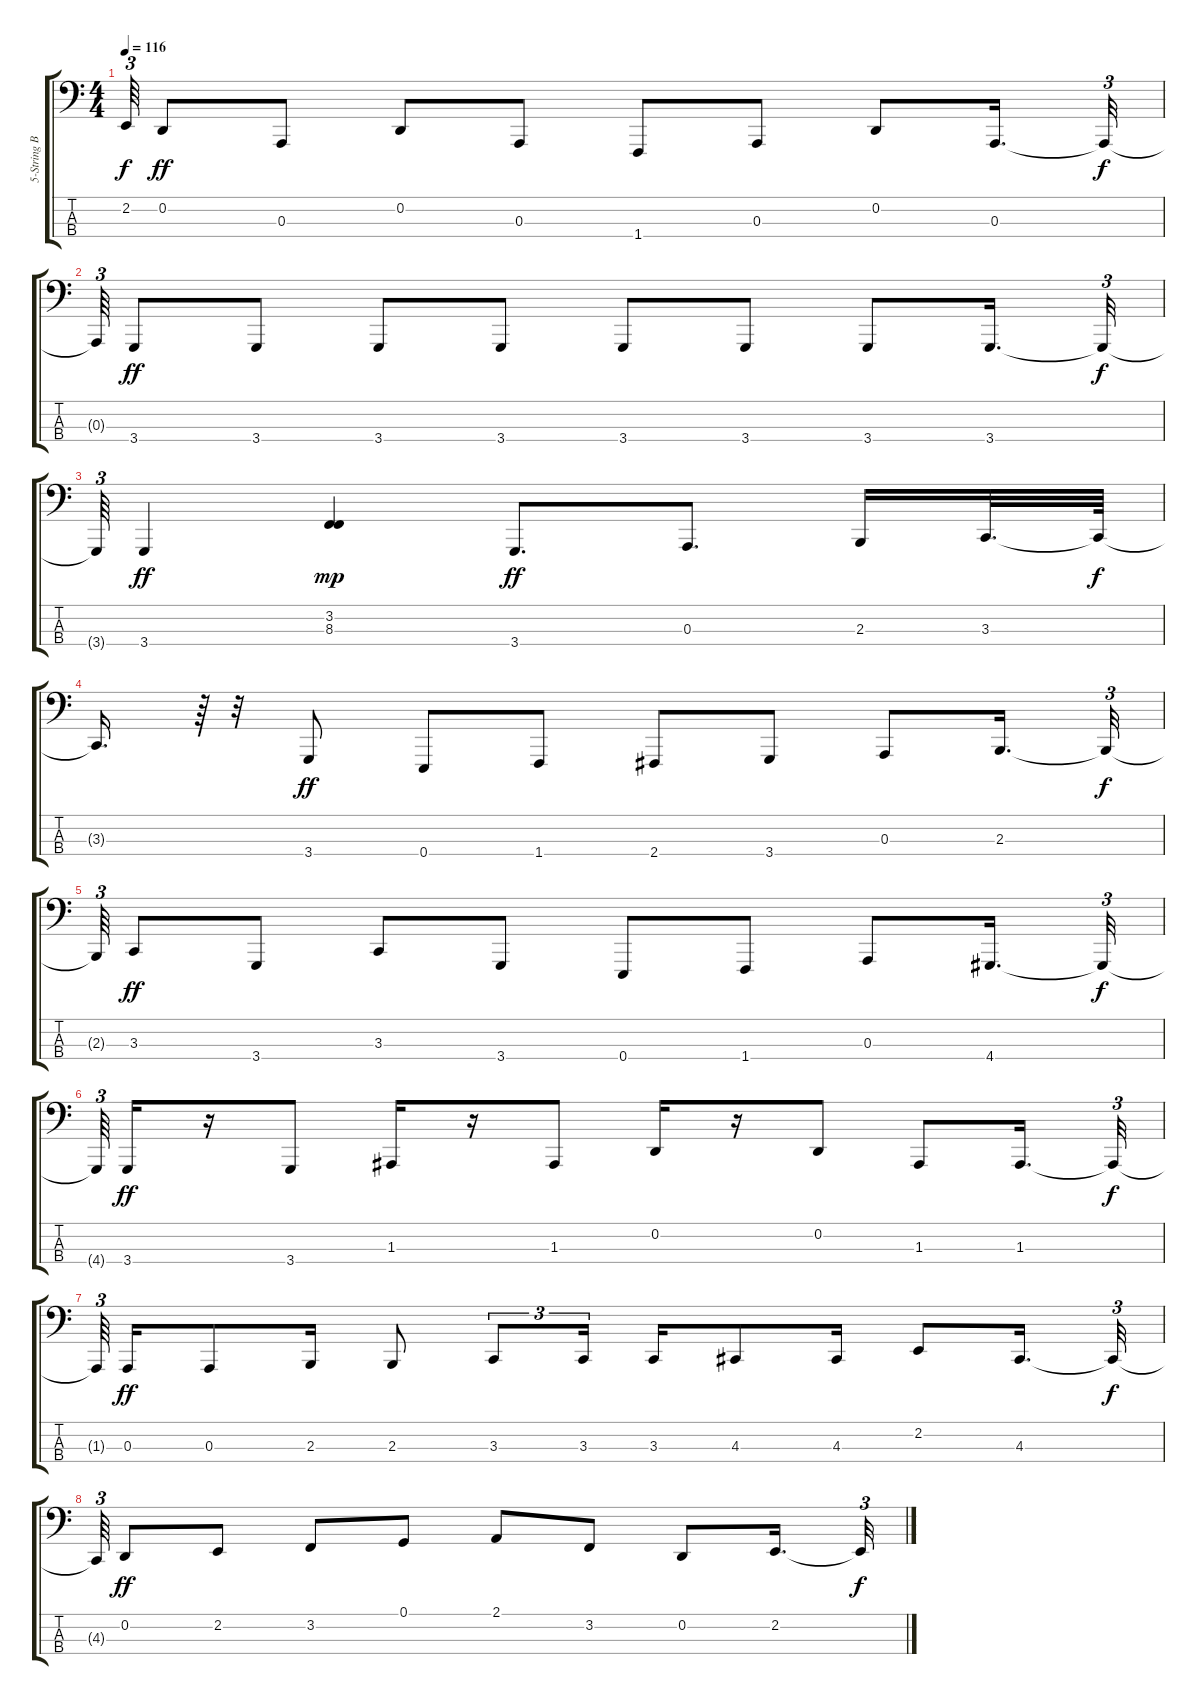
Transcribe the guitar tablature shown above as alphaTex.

\track ("5-String Bass" "5-String B") {instrument acousticgrandpiano}
\staff {score tabs}
\tuning (G2 D2 A1 E1) {hide}
\ts (4 4)
\tempo 116
\clef f4
\ks c
2.2{t}.64{tu (3 2) dy f} 0.2.8{dy ff} 0.3.8 0.2.8 0.3.8 1.4.8 0.3.8 0.2.8 0.3.16{d} 0.3{t}.32{tu (3 2) dy f} |
0.3{t}.64{tu (3 2)} 3.4.8{dy ff} 3.4.8 3.4.8 3.4.8 3.4.8 3.4.8 3.4.8 3.4.16{d} 3.4{t}.32{tu (3 2) dy f} |
3.4{t}.64{tu (3 2)} 3.4.4{dy ff} (3.2 8.3).4{dy mp} 3.4.8{d dy ff} 0.3.8{d} 2.3.16 3.3.32{d} 3.3{t}.64{dy f} |
3.3{t}.16{d} r.64{tu (3 2)} r.32 3.4.8{dy ff} 0.4.8 1.4.8 2.4.8 3.4.8 0.3.8 2.3.16{d} 2.3{t}.32{tu (3 2) dy f} |
2.3{t}.64{tu (3 2)} 3.3.8{dy ff} 3.4.8 3.3.8 3.4.8 0.4.8 1.4.8 0.3.8 4.4.16{d} 4.4{t}.32{tu (3 2) dy f} |
4.4{t}.64{tu (3 2)} 3.4.16{dy ff} r.16 3.4.8 1.3.16 r.16 1.3.8 0.2.16 r.16 0.2.8 1.3.8 1.3.16{d} 1.3{t}.32{tu (3 2) dy f} |
1.3{t}.64{tu (3 2)} 0.3.16{dy ff} 0.3.8 2.3.16 2.3.8 3.3.8{tu (3 2)} 3.3.16{tu (3 2)} 3.3.16 4.3.8 4.3.16 2.2.8 4.3.16{d} 4.3{t}.32{tu (3 2) dy f} |
4.3{t}.64{tu (3 2)} 0.2.8{dy ff} 2.2.8 3.2.8 0.1.8 2.1.8 3.2.8 0.2.8 2.2.16{d} 2.2{t}.32{tu (3 2) dy f}
